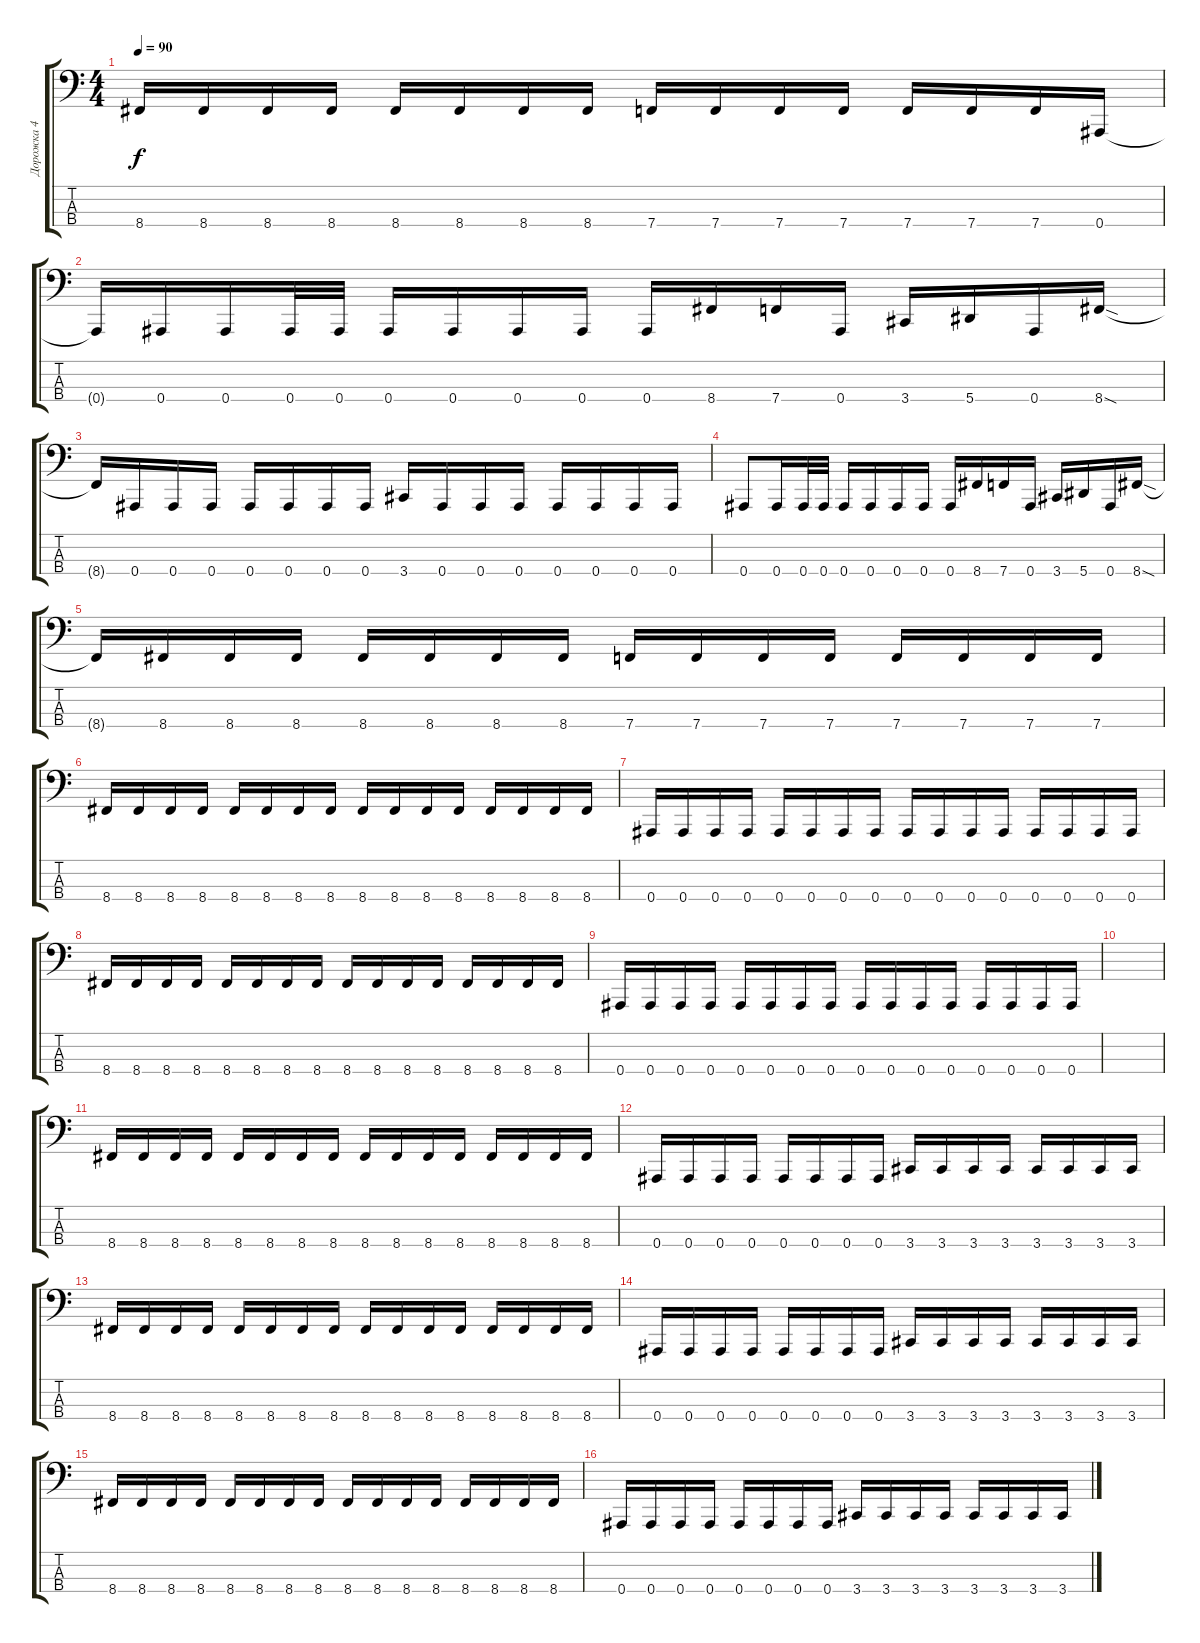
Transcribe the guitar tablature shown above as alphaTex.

\track ("Дорожка 4" "Дорожка 4") {instrument electricbasspick}
\staff {score tabs}
\tuning (Eb2 Bb1 F1 Bb0) {hide}
\ts (4 4)
\tempo 90
\clef f4
\ks c
8.4{t}.16{dy f} 8.4.16 8.4.16 8.4.16 8.4.16 8.4.16 8.4.16 8.4.16 7.4.16 7.4.16 7.4.16 7.4.16 7.4.16 7.4.16 7.4.16 0.4.16 |
0.4{t}.16 0.4.16 0.4.16 0.4.32 0.4.32 0.4.16 0.4.16 0.4.16 0.4.16 0.4.16 8.4.16 7.4.16 0.4.16 3.4.16 5.4.16 0.4.16 8.4{sod}.16 |
8.4{t}.16 0.4.16 0.4.16 0.4.16 0.4.16 0.4.16 0.4.16 0.4.16 3.4.16 0.4.16 0.4.16 0.4.16 0.4.16 0.4.16 0.4.16 0.4.16 |
0.4.8 0.4.16 0.4.32 0.4.32 0.4.16 0.4.16 0.4.16 0.4.16 0.4.16 8.4.16 7.4.16 0.4.16 3.4.16 5.4.16 0.4.16 8.4{sod}.16 |
8.4{t}.16 8.4.16 8.4.16 8.4.16 8.4.16 8.4.16 8.4.16 8.4.16 7.4.16 7.4.16 7.4.16 7.4.16 7.4.16 7.4.16 7.4.16 7.4.16 |
8.4.16 8.4.16 8.4.16 8.4.16 8.4.16 8.4.16 8.4.16 8.4.16 8.4.16 8.4.16 8.4.16 8.4.16 8.4.16 8.4.16 8.4.16 8.4.16 |
0.4.16 0.4.16 0.4.16 0.4.16 0.4.16 0.4.16 0.4.16 0.4.16 0.4.16 0.4.16 0.4.16 0.4.16 0.4.16 0.4.16 0.4.16 0.4.16 |
8.4.16 8.4.16 8.4.16 8.4.16 8.4.16 8.4.16 8.4.16 8.4.16 8.4.16 8.4.16 8.4.16 8.4.16 8.4.16 8.4.16 8.4.16 8.4.16 |
0.4.16 0.4.16 0.4.16 0.4.16 0.4.16 0.4.16 0.4.16 0.4.16 0.4.16 0.4.16 0.4.16 0.4.16 0.4.16 0.4.16 0.4.16 0.4.16 |
|
8.4.16 8.4.16 8.4.16 8.4.16 8.4.16 8.4.16 8.4.16 8.4.16 8.4.16 8.4.16 8.4.16 8.4.16 8.4.16 8.4.16 8.4.16 8.4.16 |
0.4.16 0.4.16 0.4.16 0.4.16 0.4.16 0.4.16 0.4.16 0.4.16 3.4.16 3.4.16 3.4.16 3.4.16 3.4.16 3.4.16 3.4.16 3.4.16 |
8.4.16 8.4.16 8.4.16 8.4.16 8.4.16 8.4.16 8.4.16 8.4.16 8.4.16 8.4.16 8.4.16 8.4.16 8.4.16 8.4.16 8.4.16 8.4.16 |
0.4.16 0.4.16 0.4.16 0.4.16 0.4.16 0.4.16 0.4.16 0.4.16 3.4.16 3.4.16 3.4.16 3.4.16 3.4.16 3.4.16 3.4.16 3.4.16 |
8.4.16 8.4.16 8.4.16 8.4.16 8.4.16 8.4.16 8.4.16 8.4.16 8.4.16 8.4.16 8.4.16 8.4.16 8.4.16 8.4.16 8.4.16 8.4.16 |
0.4.16 0.4.16 0.4.16 0.4.16 0.4.16 0.4.16 0.4.16 0.4.16 3.4.16 3.4.16 3.4.16 3.4.16 3.4.16 3.4.16 3.4.16 3.4.16
